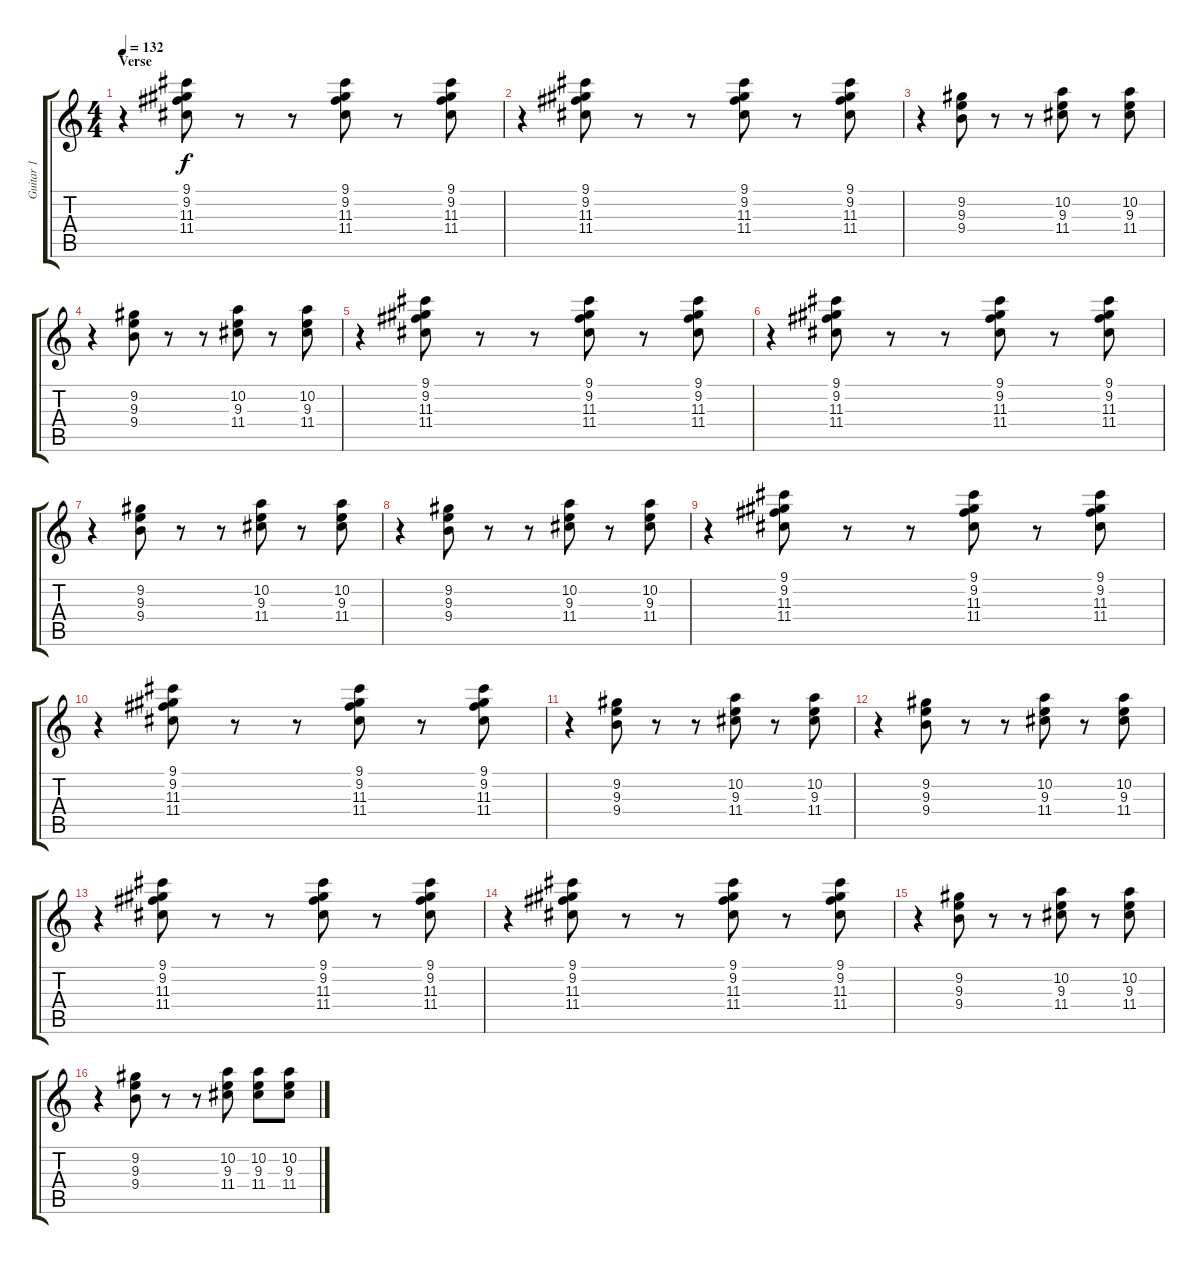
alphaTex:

\track ("Guitar 1" "Guitar 1") {instrument electricguitarclean}
\staff {score tabs}
\tuning (E4 B3 G3 D3 A2 E2) {hide}
\ts (4 4)
\section ("" "Verse")
\tempo 132
\clef g2
\ks c
r.4{dy f instrument electricguitarclean} (9.1 9.2 11.3 11.4).8 r.8 r.8 (9.1 9.2 11.3 11.4).8 r.8 (9.1 9.2 11.3 11.4).8 |
r.4 (9.1 9.2 11.3 11.4).8 r.8 r.8 (9.1 9.2 11.3 11.4).8 r.8 (9.1 9.2 11.3 11.4).8 |
r.4 (9.2 9.3 9.4).8 r.8 r.8 (10.2 9.3 11.4).8 r.8 (10.2 9.3 11.4).8 |
r.4 (9.2 9.3 9.4).8 r.8 r.8 (10.2 9.3 11.4).8 r.8 (10.2 9.3 11.4).8 |
r.4 (9.1 9.2 11.3 11.4).8 r.8 r.8 (9.1 9.2 11.3 11.4).8 r.8 (9.1 9.2 11.3 11.4).8 |
r.4 (9.1 9.2 11.3 11.4).8 r.8 r.8 (9.1 9.2 11.3 11.4).8 r.8 (9.1 9.2 11.3 11.4).8 |
r.4 (9.2 9.3 9.4).8 r.8 r.8 (10.2 9.3 11.4).8 r.8 (10.2 9.3 11.4).8 |
r.4 (9.2 9.3 9.4).8 r.8 r.8 (10.2 9.3 11.4).8 r.8 (10.2 9.3 11.4).8 |
r.4 (9.1 9.2 11.3 11.4).8 r.8 r.8 (9.1 9.2 11.3 11.4).8 r.8 (9.1 9.2 11.3 11.4).8 |
r.4 (9.1 9.2 11.3 11.4).8 r.8 r.8 (9.1 9.2 11.3 11.4).8 r.8 (9.1 9.2 11.3 11.4).8 |
r.4 (9.2 9.3 9.4).8 r.8 r.8 (10.2 9.3 11.4).8 r.8 (10.2 9.3 11.4).8 |
r.4 (9.2 9.3 9.4).8 r.8 r.8 (10.2 9.3 11.4).8 r.8 (10.2 9.3 11.4).8 |
r.4 (9.1 9.2 11.3 11.4).8 r.8 r.8 (9.1 9.2 11.3 11.4).8 r.8 (9.1 9.2 11.3 11.4).8 |
r.4 (9.1 9.2 11.3 11.4).8 r.8 r.8 (9.1 9.2 11.3 11.4).8 r.8 (9.1 9.2 11.3 11.4).8 |
r.4 (9.2 9.3 9.4).8 r.8 r.8 (10.2 9.3 11.4).8 r.8 (10.2 9.3 11.4).8 |
r.4 (9.2 9.3 9.4).8 r.8 r.8 (10.2 9.3 11.4).8 (10.2 9.3 11.4).8 (10.2 9.3 11.4).8
